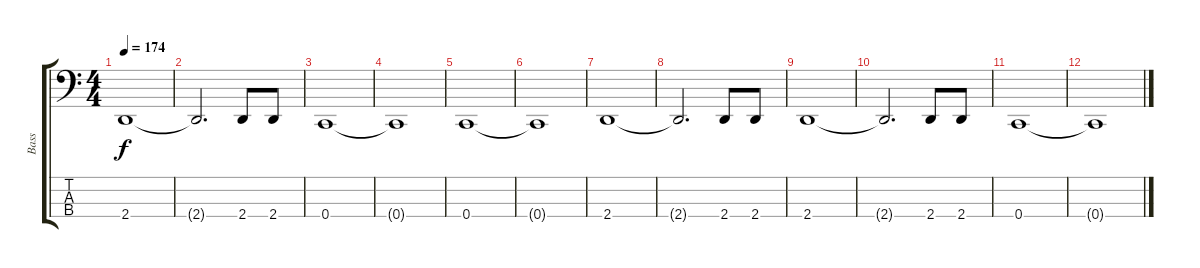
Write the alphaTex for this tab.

\track ("Bass" "Bass") {instrument electricbasspick}
\staff {score tabs}
\tuning (F2 C2 G1 C1) {hide}
\ts (4 4)
\tempo 174
\clef f4
\ks c
2.4.1{dy f} |
2.4{t}.2{d} 2.4.8 2.4.8 |
0.4.1 |
0.4{t}.1 |
0.4.1 |
0.4{t}.1 |
2.4.1 |
2.4{t}.2{d} 2.4.8 2.4.8 |
2.4.1 |
2.4{t}.2{d} 2.4.8 2.4.8 |
0.4.1 |
0.4{t}.1
